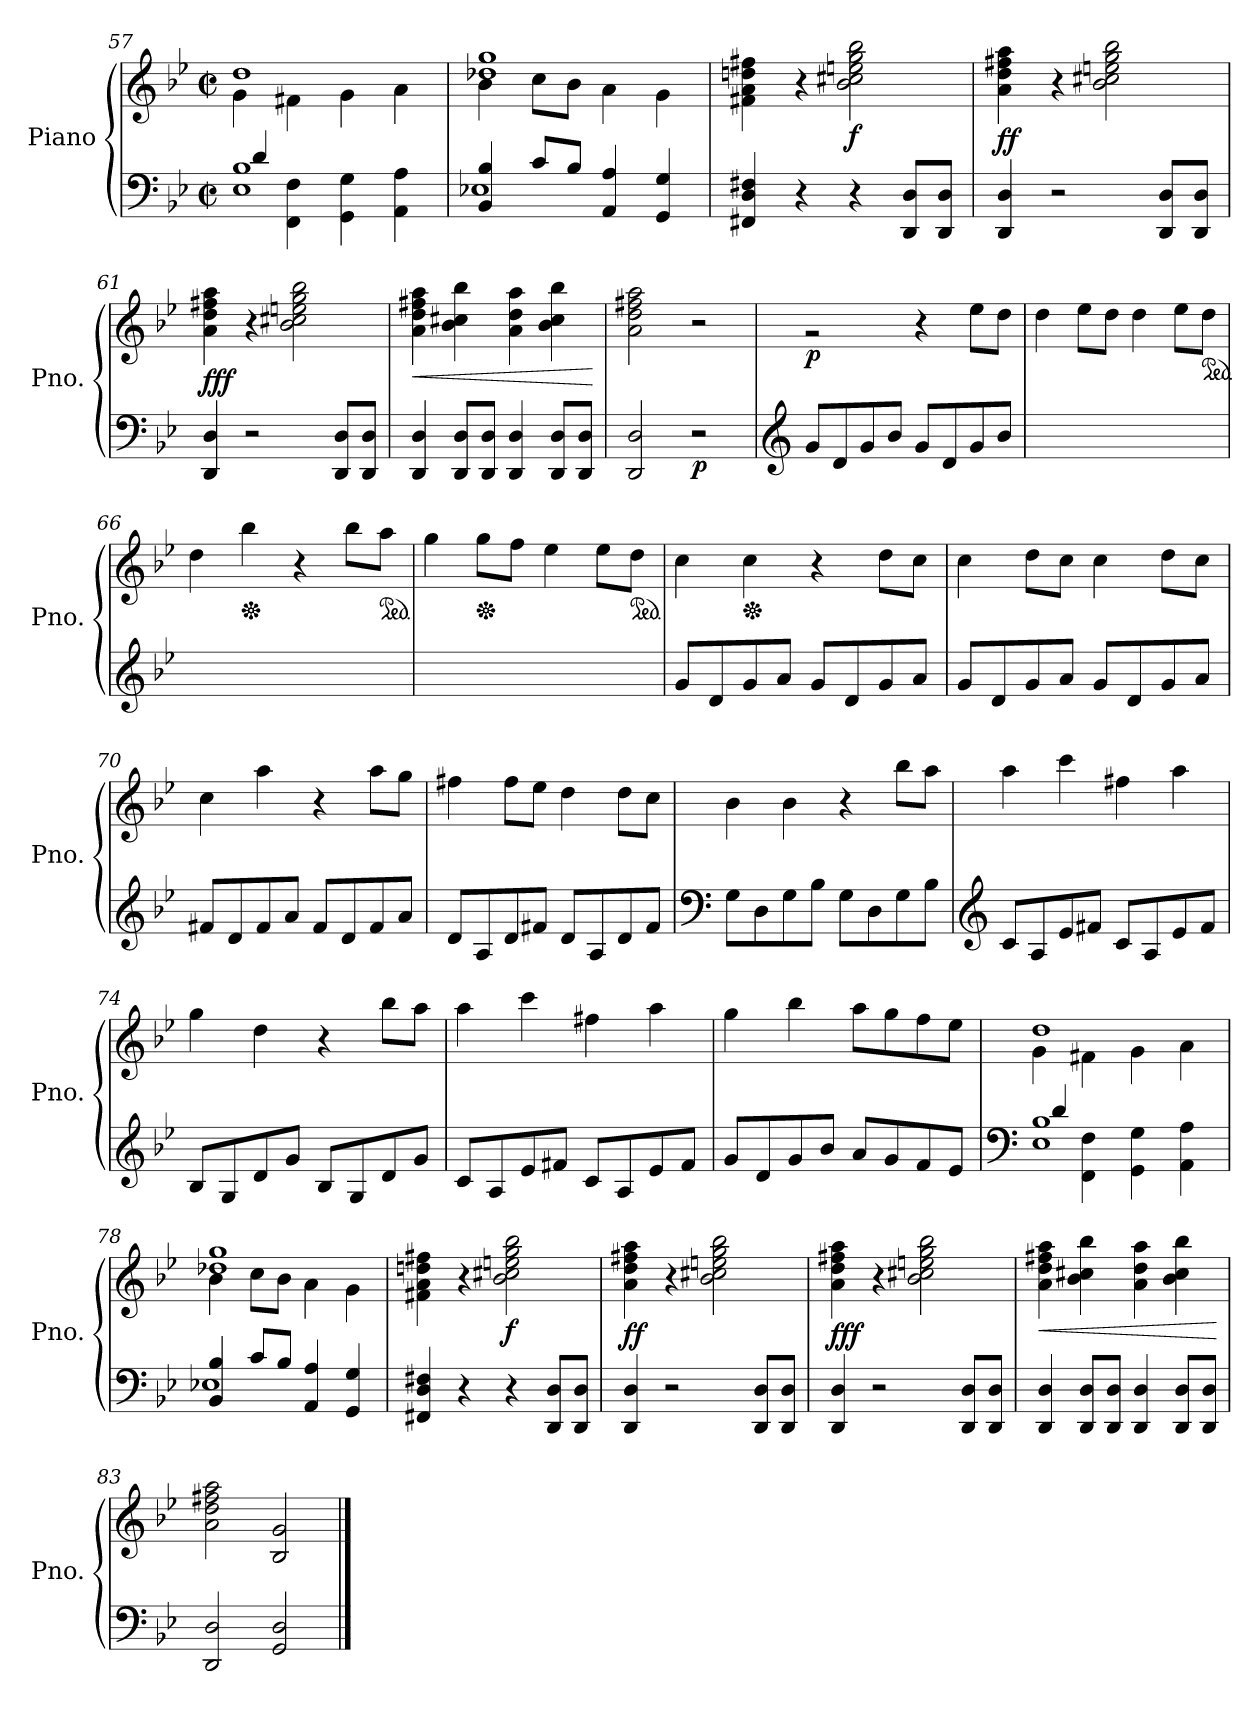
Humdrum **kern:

**kern	**kern	**dynam
*part1	*part1	*part1
*staff2	*staff1	*staff1/2
*I"Piano	*	*
*I'Pno.	*	*
!!LO:LB:g=z
*clefF4	*clefG2	*
*k[b-e-]	*k[b-e-]	*
*M2/2	*M2/2	*
*met(c|)	*met(c|)	*
=57	=57	=57
*^	*^	*
*	*^	*	*	*
1E- 1B-	4ryy	4d/	1dd	4g\	.
.	4FF\ 4F\	2.ryy	.	4f#X\	.
.	4GG\ 4G\	.	.	4g\	.
.	4AA\ 4A\	.	.	4a\	.
*	*v	*v	*	*	*
=58	=58	=58	=58	=58
4BB-/ 4B-/	1E-X	1dd-X 1gg	4b-\	.
8c/L	.	.	8cc\L	.
8B-/J	.	.	8b-\J	.
4AA/ 4A/	.	.	4a\	.
4GG/ 4G/	.	.	4g\	.
*v	*v	*	*	*
*	*v	*v	*
=59	=59	=59
4FF#X/ 4D/ 4F#X/	4f#X\ 4a\ 4ddn\ 4ff#X\	.
4r	4r	.
!	!	!LO:DY:b
4r	2b-\ 2cc#X\ 2een\ 2gg\ 2bb-\	f
8DD/ 8D/L	.	.
8DD/ 8D/J	.	.
=60	=60	=60
!	!	!LO:DY:b
4DD/ 4D/	4a\ 4dd\ 4ff#X\ 4aa\	ff
2r	4r	.
.	2b-\ 2cc#X\ 2een\ 2gg\ 2bb-\	.
8DD/ 8D/L	.	.
8DD/ 8D/J	.	.
=61	=61	=61
!	!	!LO:DY:b
4DD/ 4D/	4a\ 4dd\ 4ff#X\ 4aa\	fff
2r	4r	.
.	2b-\ 2cc#X\ 2een\ 2gg\ 2bb-\	.
8DD/ 8D/L	.	.
8DD/ 8D/J	.	.
!!LO:LB:g=z
=62	=62	=62
!	!	!LO:HP:b
4DD/ 4D/	4a\ 4dd\ 4ff#X\ 4aa\	<
8DD/ 8D/L	4b-\ 4cc#X\ 4bb-\	.
8DD/ 8D/J	.	.
4DD/ 4D/	4a\ 4dd\ 4aa\	.
8DD/ 8D/L	4b-\ 4cc#\ 4bb-\	.
8DD/ 8D/J	.	.
.	.	[
=63	=63	=63
*^	*	*
*	*^	*	*
2DD/ 2D/	2ryy	2ryy	2a\ 2dd\ 2ff#X\ 2aa\	.
!	!	!	!	!LO:DY:b=2
2r	2r	2r	2r	p
*v	*v	*v	*	*
=64	=64	=64
*clefG2	*	*
*	*MM100	*
*^	*	*
*	*^	*	*
!	!	!	!	!LO:DY:b
*v	*v	*v	*	*
8g/L	2rg	p
8d/	.	.
8g/	.	.
8b-/J	.	.
8g/L	4r	.
8d/	.	.
8g/	8ee-\L	.
8b-/J	8dd\J	.
=65	=65	=65
1ryy	4dd\	.
.	8ee-\L	.
.	8dd\J	.
.	4dd\	.
.	8ee-\L	.
*	*ped	*
.	8dd\J	.
=66	=66	=66
1ryy	4dd\	.
*	*Xped	*
.	4bb-\	.
.	4r	.
.	8bb-\L	.
*	*ped	*
.	8aa\J	.
=67	=67	=67
1ryy	4gg\	.
*	*Xped	*
.	8gg\L	.
.	8ff\J	.
.	4ee-\	.
.	8ee-\L	.
*	*ped	*
.	8dd\J	.
!!LO:LB:g=z
=68	=68	=68
8g/L	4cc\	.
8d/	.	.
*	*Xped	*
8g/	4cc\	.
8a/J	.	.
8g/L	4r	.
8d/	.	.
8g/	8dd\L	.
8a/J	8cc\J	.
=69	=69	=69
8g/L	4cc\	.
8d/	.	.
8g/	8dd\L	.
8a/J	8cc\J	.
8g/L	4cc\	.
8d/	.	.
8g/	8dd\L	.
8a/J	8cc\J	.
=70	=70	=70
8f#X/L	4cc\	.
8d/	.	.
8f#/	4aa\	.
8a/J	.	.
8f#/L	4r	.
8d/	.	.
8f#/	8aa\L	.
8a/J	8gg\J	.
=71	=71	=71
8d/L	4ff#X\	.
8A/	.	.
8d/	8ff#\L	.
8f#X/J	8ee-\J	.
8d/L	4dd\	.
8A/	.	.
8d/	8dd\L	.
8f#/J	8cc\J	.
!!LO:LB:g=z
=72	=72	=72
*clefF4	*	*
8G\L	4b-\	.
8D\	.	.
8G\	4b-\	.
8B-\J	.	.
8G\L	4r	.
8D\	.	.
8G\	8bb-\L	.
8B-\J	8aa\J	.
=73	=73	=73
*clefG2	*	*
8c/L	4aa\	.
8A/	.	.
8e-/	4ccc\	.
8f#X/J	.	.
8c/L	4ff#X\	.
8A/	.	.
8e-/	4aa\	.
8f#/J	.	.
=74	=74	=74
8B-/L	4gg\	.
8G/	.	.
8d/	4dd\	.
8g/J	.	.
8B-/L	4r	.
8G/	.	.
8d/	8bb-\L	.
8g/J	8aa\J	.
=75	=75	=75
8c/L	4aa\	.
8A/	.	.
8e-/	4ccc\	.
8f#X/J	.	.
8c/L	4ff#X\	.
8A/	.	.
8e-/	4aa\	.
8f#/J	.	.
!!LO:LB:g=z
=76	=76	=76
8g/L	4gg\	.
8d/	.	.
8g/	4bb-\	.
8b-/J	.	.
8a/L	8aa\L	.
8g/	8gg\	.
8f/	8ff\	.
8e-/J	8ee-\J	.
=77	=77	=77
*clefF4	*	*
*^	*^	*
*	*^	*	*	*
1E- 1B-	4ryy	4d/	1dd	4g\	.
.	4FF\ 4F\	2.ryy	.	4f#X\	.
.	4GG\ 4G\	.	.	4g\	.
.	4AA\ 4A\	.	.	4a\	.
*	*v	*v	*	*	*
=78	=78	=78	=78	=78
4BB-/ 4B-/	1E-X	1dd-X 1gg	4b-\	.
8c/L	.	.	8cc\L	.
8B-/J	.	.	8b-\J	.
4AA/ 4A/	.	.	4a\	.
4GG/ 4G/	.	.	4g\	.
*v	*v	*	*	*
*	*v	*v	*
=79	=79	=79
4FF#X/ 4D/ 4F#X/	4f#X\ 4a\ 4ddn\ 4ff#X\	.
4r	4r	.
!	!	!LO:DY:b
4r	2b-\ 2cc#X\ 2een\ 2gg\ 2bb-\	f
8DD/ 8D/L	.	.
8DD/ 8D/J	.	.
=80	=80	=80
!	!	!LO:DY:b
4DD/ 4D/	4a\ 4dd\ 4ff#X\ 4aa\	ff
2r	4r	.
.	2b-\ 2cc#X\ 2een\ 2gg\ 2bb-\	.
8DD/ 8D/L	.	.
8DD/ 8D/J	.	.
!!LO:PB:g=z
=81	=81	=81
!	!	!LO:DY:b
4DD/ 4D/	4a\ 4dd\ 4ff#X\ 4aa\	fff
2r	4r	.
.	2b-\ 2cc#X\ 2een\ 2gg\ 2bb-\	.
8DD/ 8D/L	.	.
8DD/ 8D/J	.	.
=82	=82	=82
!	!	!LO:HP:b
4DD/ 4D/	4a\ 4dd\ 4ff#X\ 4aa\	<
8DD/ 8D/L	4b-\ 4cc#X\ 4bb-\	.
8DD/ 8D/J	.	.
4DD/ 4D/	4a\ 4dd\ 4aa\	.
8DD/ 8D/L	4b-\ 4cc#\ 4bb-\	.
8DD/ 8D/J	.	.
.	.	[
=83	=83	=83
2DD/ 2D/	2a\ 2dd\ 2ff#X\ 2aa\	.
2GG/ 2D/	2B-/ 2g/	.
==	==	==
*-	*-	*-
